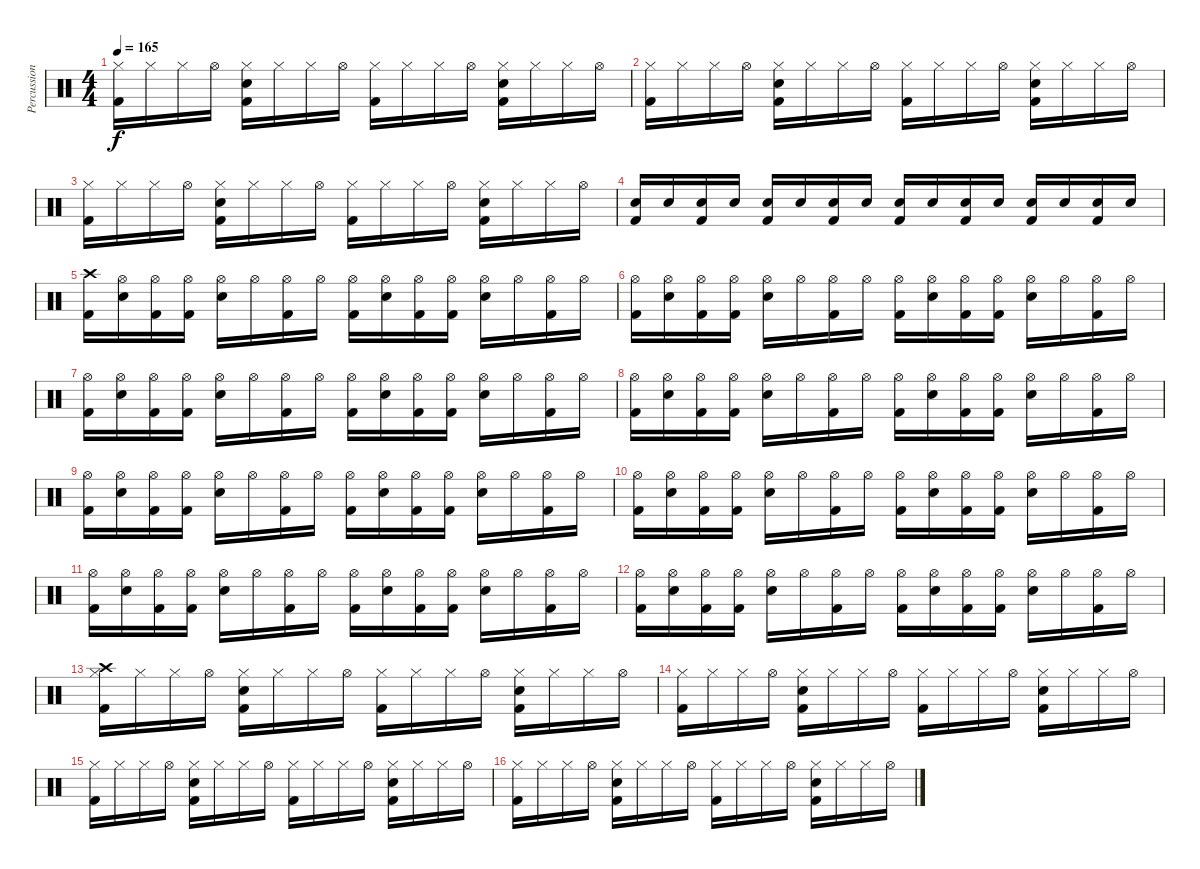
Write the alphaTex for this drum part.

\track ("Percussion" "Percussion") {instrument percussion}
\staff {score}
\articulation defaults
\ts (4 4)
\tempo 165
\clef neutral
\ks c
("Hi-Hat (closed)" "Kick (hit) 2").16{dy f} "Hi-Hat (closed)".16 "Hi-Hat (closed)".16 "Hi-Hat (open)".16 ("Hi-Hat (closed)" "Electric Snare (hit)" "Kick (hit) 2").16 "Hi-Hat (closed)".16 "Hi-Hat (closed)".16 "Hi-Hat (open)".16 ("Hi-Hat (closed)" "Kick (hit) 2").16 "Hi-Hat (closed)".16 "Hi-Hat (closed)".16 "Hi-Hat (open)".16 ("Hi-Hat (closed)" "Electric Snare (hit)" "Kick (hit) 2").16 "Hi-Hat (closed)".16 "Hi-Hat (closed)".16 "Hi-Hat (open)".16 |
("Hi-Hat (closed)" "Kick (hit) 2").16 "Hi-Hat (closed)".16 "Hi-Hat (closed)".16 "Hi-Hat (open)".16 ("Hi-Hat (closed)" "Electric Snare (hit)" "Kick (hit) 2").16 "Hi-Hat (closed)".16 "Hi-Hat (closed)".16 "Hi-Hat (open)".16 ("Hi-Hat (closed)" "Kick (hit) 2").16 "Hi-Hat (closed)".16 "Hi-Hat (closed)".16 "Hi-Hat (open)".16 ("Hi-Hat (closed)" "Electric Snare (hit)" "Kick (hit) 2").16 "Hi-Hat (closed)".16 "Hi-Hat (closed)".16 "Hi-Hat (open)".16 |
("Hi-Hat (closed)" "Kick (hit) 2").16 "Hi-Hat (closed)".16 "Hi-Hat (closed)".16 "Hi-Hat (open)".16 ("Hi-Hat (closed)" "Electric Snare (hit)" "Kick (hit) 2").16 "Hi-Hat (closed)".16 "Hi-Hat (closed)".16 "Hi-Hat (open)".16 ("Hi-Hat (closed)" "Kick (hit) 2").16 "Hi-Hat (closed)".16 "Hi-Hat (closed)".16 "Hi-Hat (open)".16 ("Hi-Hat (closed)" "Electric Snare (hit)" "Kick (hit) 2").16 "Hi-Hat (closed)".16 "Hi-Hat (closed)".16 "Hi-Hat (open)".16 |
("Electric Snare (hit)" "Kick (hit) 2").16 "Electric Snare (hit)".16 ("Electric Snare (hit)" "Kick (hit) 2").16 "Electric Snare (hit)".16 ("Electric Snare (hit)" "Kick (hit) 2").16 "Electric Snare (hit)".16 ("Electric Snare (hit)" "Kick (hit) 2").16 "Electric Snare (hit)".16 ("Electric Snare (hit)" "Kick (hit) 2").16 "Electric Snare (hit)".16 ("Electric Snare (hit)" "Kick (hit) 2").16 "Electric Snare (hit)".16 ("Electric Snare (hit)" "Kick (hit) 2").16 "Electric Snare (hit)".16 ("Electric Snare (hit)" "Kick (hit) 2").16 "Electric Snare (hit)".16 |
("Crash high (hit)" "Kick (hit) 2").16 ("Hi-Hat (open)" "Electric Snare (hit)").16 ("Hi-Hat (open)" "Kick (hit) 2").16 ("Hi-Hat (open)" "Kick (hit) 2").16 ("Hi-Hat (open)" "Electric Snare (hit)").16 "Hi-Hat (open)".16 ("Hi-Hat (open)" "Kick (hit) 2").16 "Hi-Hat (open)".16 ("Hi-Hat (open)" "Kick (hit) 2").16 ("Hi-Hat (open)" "Electric Snare (hit)").16 ("Hi-Hat (open)" "Kick (hit) 2").16 ("Hi-Hat (open)" "Kick (hit) 2").16 ("Hi-Hat (open)" "Electric Snare (hit)").16 "Hi-Hat (open)".16 ("Hi-Hat (open)" "Kick (hit) 2").16 "Hi-Hat (open)".16 |
("Hi-Hat (open)" "Kick (hit) 2").16 ("Hi-Hat (open)" "Electric Snare (hit)").16 ("Hi-Hat (open)" "Kick (hit) 2").16 ("Hi-Hat (open)" "Kick (hit) 2").16 ("Hi-Hat (open)" "Electric Snare (hit)").16 "Hi-Hat (open)".16 ("Hi-Hat (open)" "Kick (hit) 2").16 "Hi-Hat (open)".16 ("Hi-Hat (open)" "Kick (hit) 2").16 ("Hi-Hat (open)" "Electric Snare (hit)").16 ("Hi-Hat (open)" "Kick (hit) 2").16 ("Hi-Hat (open)" "Kick (hit) 2").16 ("Hi-Hat (open)" "Electric Snare (hit)").16 "Hi-Hat (open)".16 ("Hi-Hat (open)" "Kick (hit) 2").16 "Hi-Hat (open)".16 |
("Hi-Hat (open)" "Kick (hit) 2").16 ("Hi-Hat (open)" "Electric Snare (hit)").16 ("Hi-Hat (open)" "Kick (hit) 2").16 ("Hi-Hat (open)" "Kick (hit) 2").16 ("Hi-Hat (open)" "Electric Snare (hit)").16 "Hi-Hat (open)".16 ("Hi-Hat (open)" "Kick (hit) 2").16 "Hi-Hat (open)".16 ("Hi-Hat (open)" "Kick (hit) 2").16 ("Hi-Hat (open)" "Electric Snare (hit)").16 ("Hi-Hat (open)" "Kick (hit) 2").16 ("Hi-Hat (open)" "Kick (hit) 2").16 ("Hi-Hat (open)" "Electric Snare (hit)").16 "Hi-Hat (open)".16 ("Hi-Hat (open)" "Kick (hit) 2").16 "Hi-Hat (open)".16 |
("Hi-Hat (open)" "Kick (hit) 2").16 ("Hi-Hat (open)" "Electric Snare (hit)").16 ("Hi-Hat (open)" "Kick (hit) 2").16 ("Hi-Hat (open)" "Kick (hit) 2").16 ("Hi-Hat (open)" "Electric Snare (hit)").16 "Hi-Hat (open)".16 ("Hi-Hat (open)" "Kick (hit) 2").16 "Hi-Hat (open)".16 ("Hi-Hat (open)" "Kick (hit) 2").16 ("Hi-Hat (open)" "Electric Snare (hit)").16 ("Hi-Hat (open)" "Kick (hit) 2").16 ("Hi-Hat (open)" "Kick (hit) 2").16 ("Hi-Hat (open)" "Electric Snare (hit)").16 "Hi-Hat (open)".16 ("Hi-Hat (open)" "Kick (hit) 2").16 "Hi-Hat (open)".16 |
("Hi-Hat (open)" "Kick (hit) 2").16 ("Hi-Hat (open)" "Electric Snare (hit)").16 ("Hi-Hat (open)" "Kick (hit) 2").16 ("Hi-Hat (open)" "Kick (hit) 2").16 ("Hi-Hat (open)" "Electric Snare (hit)").16 "Hi-Hat (open)".16 ("Hi-Hat (open)" "Kick (hit) 2").16 "Hi-Hat (open)".16 ("Hi-Hat (open)" "Kick (hit) 2").16 ("Hi-Hat (open)" "Electric Snare (hit)").16 ("Hi-Hat (open)" "Kick (hit) 2").16 ("Hi-Hat (open)" "Kick (hit) 2").16 ("Hi-Hat (open)" "Electric Snare (hit)").16 "Hi-Hat (open)".16 ("Hi-Hat (open)" "Kick (hit) 2").16 "Hi-Hat (open)".16 |
("Hi-Hat (open)" "Kick (hit) 2").16 ("Hi-Hat (open)" "Electric Snare (hit)").16 ("Hi-Hat (open)" "Kick (hit) 2").16 ("Hi-Hat (open)" "Kick (hit) 2").16 ("Hi-Hat (open)" "Electric Snare (hit)").16 "Hi-Hat (open)".16 ("Hi-Hat (open)" "Kick (hit) 2").16 "Hi-Hat (open)".16 ("Hi-Hat (open)" "Kick (hit) 2").16 ("Hi-Hat (open)" "Electric Snare (hit)").16 ("Hi-Hat (open)" "Kick (hit) 2").16 ("Hi-Hat (open)" "Kick (hit) 2").16 ("Hi-Hat (open)" "Electric Snare (hit)").16 "Hi-Hat (open)".16 ("Hi-Hat (open)" "Kick (hit) 2").16 "Hi-Hat (open)".16 |
("Hi-Hat (open)" "Kick (hit) 2").16 ("Hi-Hat (open)" "Electric Snare (hit)").16 ("Hi-Hat (open)" "Kick (hit) 2").16 ("Hi-Hat (open)" "Kick (hit) 2").16 ("Hi-Hat (open)" "Electric Snare (hit)").16 "Hi-Hat (open)".16 ("Hi-Hat (open)" "Kick (hit) 2").16 "Hi-Hat (open)".16 ("Hi-Hat (open)" "Kick (hit) 2").16 ("Hi-Hat (open)" "Electric Snare (hit)").16 ("Hi-Hat (open)" "Kick (hit) 2").16 ("Hi-Hat (open)" "Kick (hit) 2").16 ("Hi-Hat (open)" "Electric Snare (hit)").16 "Hi-Hat (open)".16 ("Hi-Hat (open)" "Kick (hit) 2").16 "Hi-Hat (open)".16 |
("Hi-Hat (open)" "Kick (hit) 2").16 ("Hi-Hat (open)" "Electric Snare (hit)").16 ("Hi-Hat (open)" "Kick (hit) 2").16 ("Hi-Hat (open)" "Kick (hit) 2").16 ("Hi-Hat (open)" "Electric Snare (hit)").16 "Hi-Hat (open)".16 ("Hi-Hat (open)" "Kick (hit) 2").16 "Hi-Hat (open)".16 ("Hi-Hat (open)" "Kick (hit) 2").16 ("Hi-Hat (open)" "Electric Snare (hit)").16 ("Hi-Hat (open)" "Kick (hit) 2").16 ("Hi-Hat (open)" "Kick (hit) 2").16 ("Hi-Hat (open)" "Electric Snare (hit)").16 "Hi-Hat (open)".16 ("Hi-Hat (open)" "Kick (hit) 2").16 "Hi-Hat (open)".16 |
("Crash high (hit)" "Hi-Hat (closed)" "Kick (hit) 2").16 "Hi-Hat (closed)".16 "Hi-Hat (closed)".16 "Hi-Hat (open)".16 ("Hi-Hat (closed)" "Electric Snare (hit)" "Kick (hit) 2").16 "Hi-Hat (closed)".16 "Hi-Hat (closed)".16 "Hi-Hat (open)".16 ("Hi-Hat (closed)" "Kick (hit) 2").16 "Hi-Hat (closed)".16 "Hi-Hat (closed)".16 "Hi-Hat (open)".16 ("Hi-Hat (closed)" "Electric Snare (hit)" "Kick (hit) 2").16 "Hi-Hat (closed)".16 "Hi-Hat (closed)".16 "Hi-Hat (open)".16 |
("Hi-Hat (closed)" "Kick (hit) 2").16 "Hi-Hat (closed)".16 "Hi-Hat (closed)".16 "Hi-Hat (open)".16 ("Hi-Hat (closed)" "Electric Snare (hit)" "Kick (hit) 2").16 "Hi-Hat (closed)".16 "Hi-Hat (closed)".16 "Hi-Hat (open)".16 ("Hi-Hat (closed)" "Kick (hit) 2").16 "Hi-Hat (closed)".16 "Hi-Hat (closed)".16 "Hi-Hat (open)".16 ("Hi-Hat (closed)" "Electric Snare (hit)" "Kick (hit) 2").16 "Hi-Hat (closed)".16 "Hi-Hat (closed)".16 "Hi-Hat (open)".16 |
("Hi-Hat (closed)" "Kick (hit) 2").16 "Hi-Hat (closed)".16 "Hi-Hat (closed)".16 "Hi-Hat (open)".16 ("Hi-Hat (closed)" "Electric Snare (hit)" "Kick (hit) 2").16 "Hi-Hat (closed)".16 "Hi-Hat (closed)".16 "Hi-Hat (open)".16 ("Hi-Hat (closed)" "Kick (hit) 2").16 "Hi-Hat (closed)".16 "Hi-Hat (closed)".16 "Hi-Hat (open)".16 ("Hi-Hat (closed)" "Electric Snare (hit)" "Kick (hit) 2").16 "Hi-Hat (closed)".16 "Hi-Hat (closed)".16 "Hi-Hat (open)".16 |
("Hi-Hat (closed)" "Kick (hit) 2").16 "Hi-Hat (closed)".16 "Hi-Hat (closed)".16 "Hi-Hat (open)".16 ("Hi-Hat (closed)" "Electric Snare (hit)" "Kick (hit) 2").16 "Hi-Hat (closed)".16 "Hi-Hat (closed)".16 "Hi-Hat (open)".16 ("Hi-Hat (closed)" "Kick (hit) 2").16 "Hi-Hat (closed)".16 "Hi-Hat (closed)".16 "Hi-Hat (open)".16 ("Hi-Hat (closed)" "Electric Snare (hit)" "Kick (hit) 2").16 "Hi-Hat (closed)".16 "Hi-Hat (closed)".16 "Hi-Hat (open)".16
